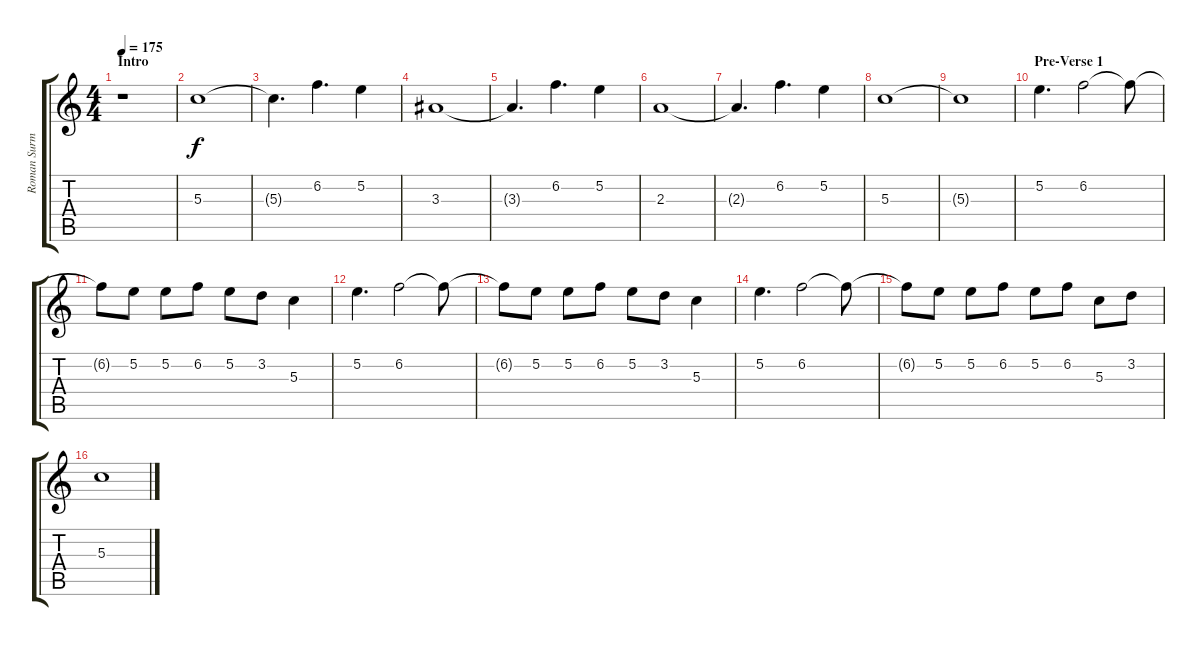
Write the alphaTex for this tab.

\track ("Roman Surman (Lead)" "Roman Surm") {instrument overdrivenguitar}
\staff {score tabs}
\tuning (E4 B3 G3 D3 A2 E2) {hide}
\ts (4 4)
\section ("" "Intro")
\tempo 175
\clef g2
\ks c
r.1{dy f instrument overdrivenguitar} |
5.3.1 |
5.3{t}.4{d} 6.2.4{d} 5.2.4 |
3.3.1 |
3.3{t}.4{d} 6.2.4{d} 5.2.4 |
2.3.1 |
2.3{t}.4{d} 6.2.4{d} 5.2.4 |
5.3.1 |
5.3{t}.1 |
\section ("" "Pre-Verse 1")
5.2.4{d} 6.2.2 6.2{t}.8 |
6.2{t}.8 5.2.8 5.2.8 6.2.8 5.2.8 3.2.8 5.3.4 |
5.2.4{d} 6.2.2 6.2{t}.8 |
6.2{t}.8 5.2.8 5.2.8 6.2.8 5.2.8 3.2.8 5.3.4 |
5.2.4{d} 6.2.2 6.2{t}.8 |
6.2{t}.8 5.2.8 5.2.8 6.2.8 5.2.8 6.2.8 5.3.8 3.2.8 |
5.3.1
